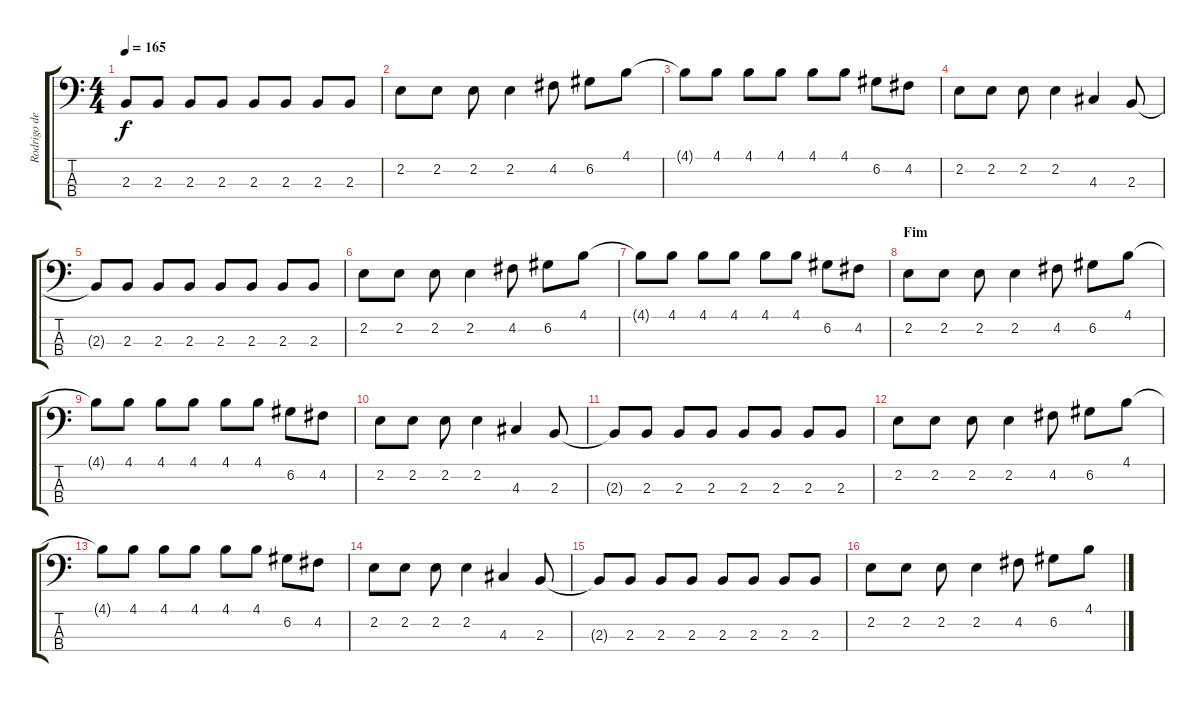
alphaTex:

\track ("Rodrigo de Niro" "Rodrigo de") {instrument electricbasspick}
\staff {score tabs}
\tuning (G2 D2 A1 E1) {hide}
\ts (4 4)
\tempo 165
\clef f4
\ks c
2.3{t}.8{dy f} 2.3.8 2.3.8 2.3.8 2.3.8 2.3.8 2.3.8 2.3.8 |
2.2.8 2.2.8 2.2.8 2.2.4 4.2.8 6.2.8 4.1.8 |
4.1{t}.8 4.1.8 4.1.8 4.1.8 4.1.8 4.1.8 6.2.8 4.2.8 |
2.2.8 2.2.8 2.2.8 2.2.4 4.3.4 2.3.8 |
2.3{t}.8 2.3.8 2.3.8 2.3.8 2.3.8 2.3.8 2.3.8 2.3.8 |
2.2.8 2.2.8 2.2.8 2.2.4 4.2.8 6.2.8 4.1.8 |
4.1{t}.8 4.1.8 4.1.8 4.1.8 4.1.8 4.1.8 6.2.8 4.2.8 |
\section ("" "Fim")
2.2.8 2.2.8 2.2.8 2.2.4 4.2.8 6.2.8 4.1.8 |
4.1{t}.8 4.1.8 4.1.8 4.1.8 4.1.8 4.1.8 6.2.8 4.2.8 |
2.2.8 2.2.8 2.2.8 2.2.4 4.3.4 2.3.8 |
2.3{t}.8 2.3.8 2.3.8 2.3.8 2.3.8 2.3.8 2.3.8 2.3.8 |
2.2.8 2.2.8 2.2.8 2.2.4 4.2.8 6.2.8 4.1.8 |
4.1{t}.8 4.1.8 4.1.8 4.1.8 4.1.8 4.1.8 6.2.8 4.2.8 |
2.2.8 2.2.8 2.2.8 2.2.4 4.3.4 2.3.8 |
2.3{t}.8 2.3.8 2.3.8 2.3.8 2.3.8 2.3.8 2.3.8 2.3.8 |
2.2.8 2.2.8 2.2.8 2.2.4 4.2.8 6.2.8 4.1.8
